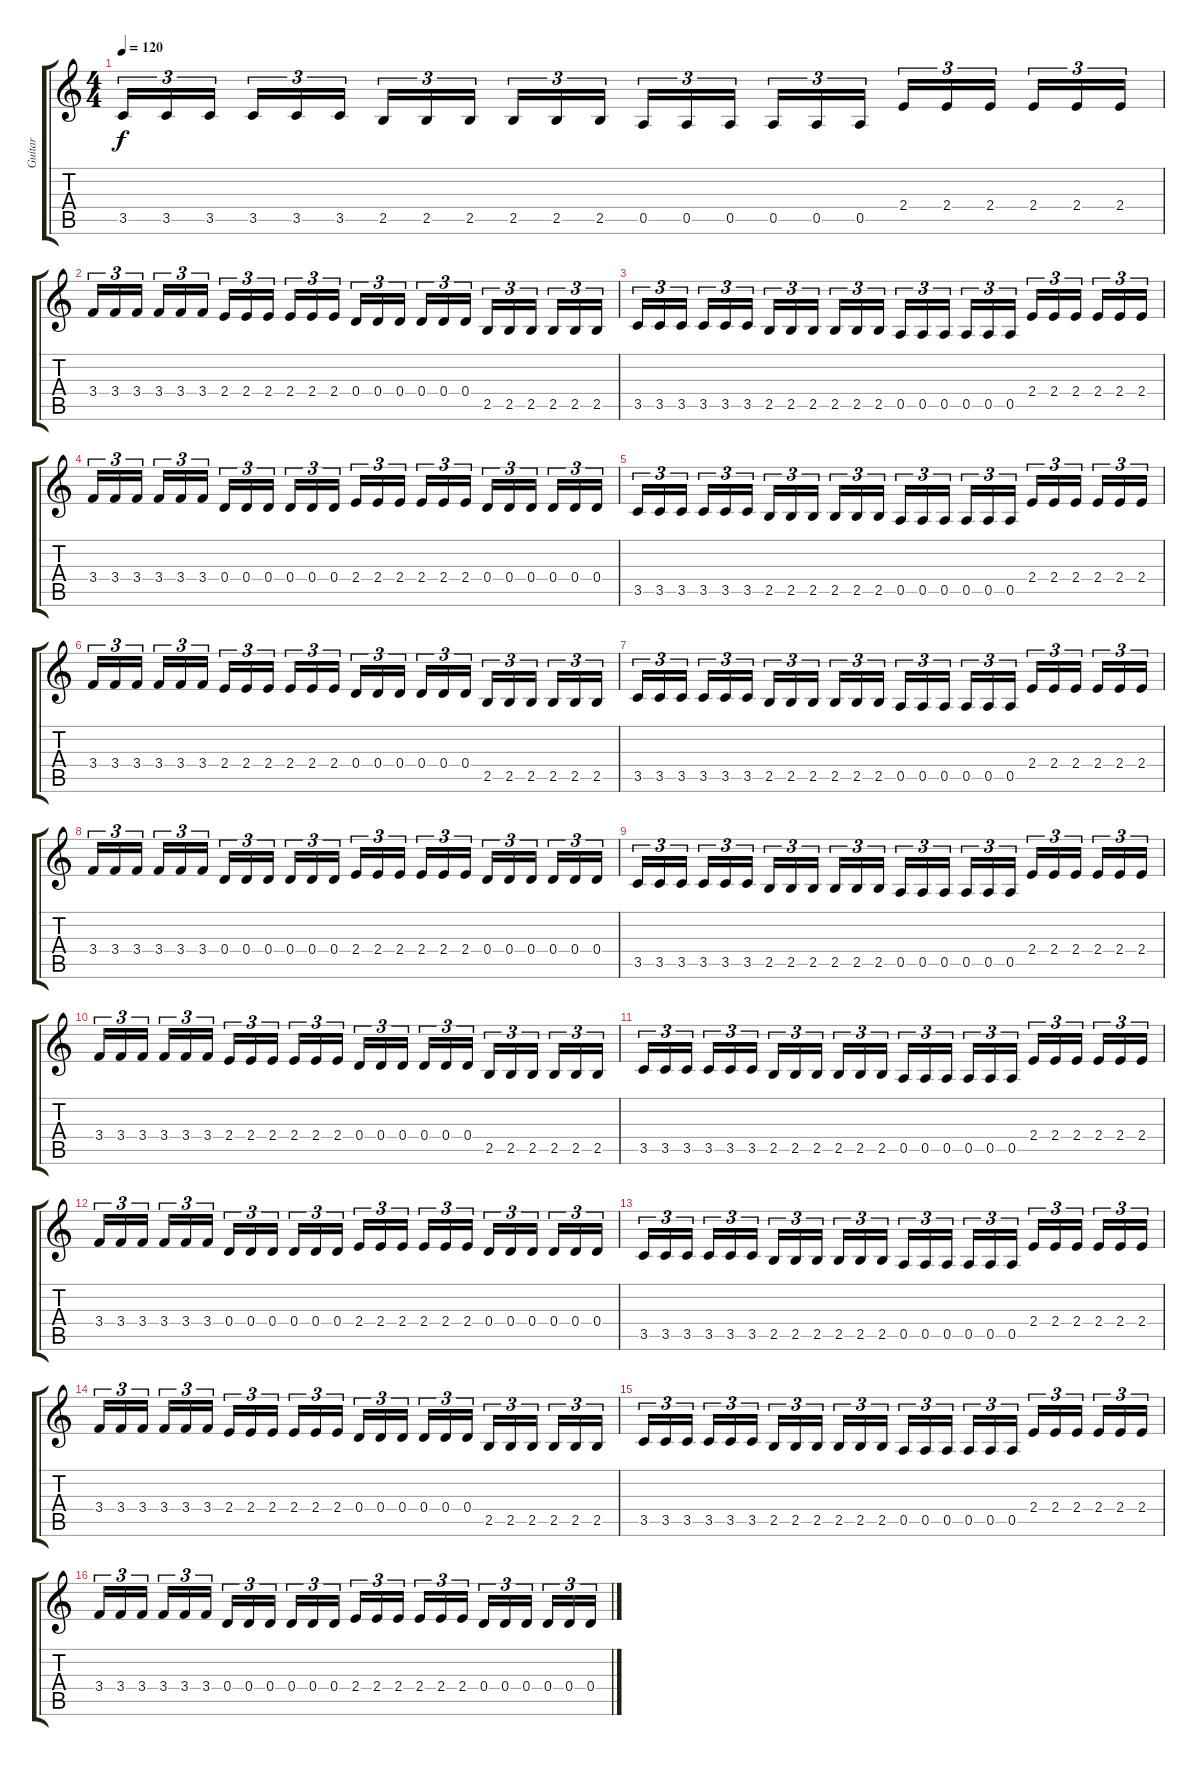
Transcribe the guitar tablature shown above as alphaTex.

\track ("Guitar" "Guitar") {instrument distortionguitar}
\staff {score tabs}
\tuning (E4 B3 G3 D3 A2 E2) {hide}
\ts (4 4)
\tempo 120
\clef g2
\ks c
3.5.16{tu (3 2) dy f instrument distortionguitar} 3.5.16{tu (3 2)} 3.5.16{tu (3 2)} 3.5.16{tu (3 2)} 3.5.16{tu (3 2)} 3.5.16{tu (3 2)} 2.5.16{tu (3 2)} 2.5.16{tu (3 2)} 2.5.16{tu (3 2)} 2.5.16{tu (3 2)} 2.5.16{tu (3 2)} 2.5.16{tu (3 2)} 0.5.16{tu (3 2)} 0.5.16{tu (3 2)} 0.5.16{tu (3 2)} 0.5.16{tu (3 2)} 0.5.16{tu (3 2)} 0.5.16{tu (3 2)} 2.4.16{tu (3 2)} 2.4.16{tu (3 2)} 2.4.16{tu (3 2)} 2.4.16{tu (3 2)} 2.4.16{tu (3 2)} 2.4.16{tu (3 2)} |
3.4.16{tu (3 2)} 3.4.16{tu (3 2)} 3.4.16{tu (3 2)} 3.4.16{tu (3 2)} 3.4.16{tu (3 2)} 3.4.16{tu (3 2)} 2.4.16{tu (3 2)} 2.4.16{tu (3 2)} 2.4.16{tu (3 2)} 2.4.16{tu (3 2)} 2.4.16{tu (3 2)} 2.4.16{tu (3 2)} 0.4.16{tu (3 2)} 0.4.16{tu (3 2)} 0.4.16{tu (3 2)} 0.4.16{tu (3 2)} 0.4.16{tu (3 2)} 0.4.16{tu (3 2)} 2.5.16{tu (3 2)} 2.5.16{tu (3 2)} 2.5.16{tu (3 2)} 2.5.16{tu (3 2)} 2.5.16{tu (3 2)} 2.5.16{tu (3 2)} |
3.5.16{tu (3 2)} 3.5.16{tu (3 2)} 3.5.16{tu (3 2)} 3.5.16{tu (3 2)} 3.5.16{tu (3 2)} 3.5.16{tu (3 2)} 2.5.16{tu (3 2)} 2.5.16{tu (3 2)} 2.5.16{tu (3 2)} 2.5.16{tu (3 2)} 2.5.16{tu (3 2)} 2.5.16{tu (3 2)} 0.5.16{tu (3 2)} 0.5.16{tu (3 2)} 0.5.16{tu (3 2)} 0.5.16{tu (3 2)} 0.5.16{tu (3 2)} 0.5.16{tu (3 2)} 2.4.16{tu (3 2)} 2.4.16{tu (3 2)} 2.4.16{tu (3 2)} 2.4.16{tu (3 2)} 2.4.16{tu (3 2)} 2.4.16{tu (3 2)} |
3.4.16{tu (3 2)} 3.4.16{tu (3 2)} 3.4.16{tu (3 2)} 3.4.16{tu (3 2)} 3.4.16{tu (3 2)} 3.4.16{tu (3 2)} 0.4.16{tu (3 2)} 0.4.16{tu (3 2)} 0.4.16{tu (3 2)} 0.4.16{tu (3 2)} 0.4.16{tu (3 2)} 0.4.16{tu (3 2)} 2.4.16{tu (3 2)} 2.4.16{tu (3 2)} 2.4.16{tu (3 2)} 2.4.16{tu (3 2)} 2.4.16{tu (3 2)} 2.4.16{tu (3 2)} 0.4.16{tu (3 2)} 0.4.16{tu (3 2)} 0.4.16{tu (3 2)} 0.4.16{tu (3 2)} 0.4.16{tu (3 2)} 0.4.16{tu (3 2)} |
3.5.16{tu (3 2)} 3.5.16{tu (3 2)} 3.5.16{tu (3 2)} 3.5.16{tu (3 2)} 3.5.16{tu (3 2)} 3.5.16{tu (3 2)} 2.5.16{tu (3 2)} 2.5.16{tu (3 2)} 2.5.16{tu (3 2)} 2.5.16{tu (3 2)} 2.5.16{tu (3 2)} 2.5.16{tu (3 2)} 0.5.16{tu (3 2)} 0.5.16{tu (3 2)} 0.5.16{tu (3 2)} 0.5.16{tu (3 2)} 0.5.16{tu (3 2)} 0.5.16{tu (3 2)} 2.4.16{tu (3 2)} 2.4.16{tu (3 2)} 2.4.16{tu (3 2)} 2.4.16{tu (3 2)} 2.4.16{tu (3 2)} 2.4.16{tu (3 2)} |
3.4.16{tu (3 2)} 3.4.16{tu (3 2)} 3.4.16{tu (3 2)} 3.4.16{tu (3 2)} 3.4.16{tu (3 2)} 3.4.16{tu (3 2)} 2.4.16{tu (3 2)} 2.4.16{tu (3 2)} 2.4.16{tu (3 2)} 2.4.16{tu (3 2)} 2.4.16{tu (3 2)} 2.4.16{tu (3 2)} 0.4.16{tu (3 2)} 0.4.16{tu (3 2)} 0.4.16{tu (3 2)} 0.4.16{tu (3 2)} 0.4.16{tu (3 2)} 0.4.16{tu (3 2)} 2.5.16{tu (3 2)} 2.5.16{tu (3 2)} 2.5.16{tu (3 2)} 2.5.16{tu (3 2)} 2.5.16{tu (3 2)} 2.5.16{tu (3 2)} |
3.5.16{tu (3 2)} 3.5.16{tu (3 2)} 3.5.16{tu (3 2)} 3.5.16{tu (3 2)} 3.5.16{tu (3 2)} 3.5.16{tu (3 2)} 2.5.16{tu (3 2)} 2.5.16{tu (3 2)} 2.5.16{tu (3 2)} 2.5.16{tu (3 2)} 2.5.16{tu (3 2)} 2.5.16{tu (3 2)} 0.5.16{tu (3 2)} 0.5.16{tu (3 2)} 0.5.16{tu (3 2)} 0.5.16{tu (3 2)} 0.5.16{tu (3 2)} 0.5.16{tu (3 2)} 2.4.16{tu (3 2)} 2.4.16{tu (3 2)} 2.4.16{tu (3 2)} 2.4.16{tu (3 2)} 2.4.16{tu (3 2)} 2.4.16{tu (3 2)} |
3.4.16{tu (3 2)} 3.4.16{tu (3 2)} 3.4.16{tu (3 2)} 3.4.16{tu (3 2)} 3.4.16{tu (3 2)} 3.4.16{tu (3 2)} 0.4.16{tu (3 2)} 0.4.16{tu (3 2)} 0.4.16{tu (3 2)} 0.4.16{tu (3 2)} 0.4.16{tu (3 2)} 0.4.16{tu (3 2)} 2.4.16{tu (3 2)} 2.4.16{tu (3 2)} 2.4.16{tu (3 2)} 2.4.16{tu (3 2)} 2.4.16{tu (3 2)} 2.4.16{tu (3 2)} 0.4.16{tu (3 2)} 0.4.16{tu (3 2)} 0.4.16{tu (3 2)} 0.4.16{tu (3 2)} 0.4.16{tu (3 2)} 0.4.16{tu (3 2)} |
3.5.16{tu (3 2)} 3.5.16{tu (3 2)} 3.5.16{tu (3 2)} 3.5.16{tu (3 2)} 3.5.16{tu (3 2)} 3.5.16{tu (3 2)} 2.5.16{tu (3 2)} 2.5.16{tu (3 2)} 2.5.16{tu (3 2)} 2.5.16{tu (3 2)} 2.5.16{tu (3 2)} 2.5.16{tu (3 2)} 0.5.16{tu (3 2)} 0.5.16{tu (3 2)} 0.5.16{tu (3 2)} 0.5.16{tu (3 2)} 0.5.16{tu (3 2)} 0.5.16{tu (3 2)} 2.4.16{tu (3 2)} 2.4.16{tu (3 2)} 2.4.16{tu (3 2)} 2.4.16{tu (3 2)} 2.4.16{tu (3 2)} 2.4.16{tu (3 2)} |
3.4.16{tu (3 2)} 3.4.16{tu (3 2)} 3.4.16{tu (3 2)} 3.4.16{tu (3 2)} 3.4.16{tu (3 2)} 3.4.16{tu (3 2)} 2.4.16{tu (3 2)} 2.4.16{tu (3 2)} 2.4.16{tu (3 2)} 2.4.16{tu (3 2)} 2.4.16{tu (3 2)} 2.4.16{tu (3 2)} 0.4.16{tu (3 2)} 0.4.16{tu (3 2)} 0.4.16{tu (3 2)} 0.4.16{tu (3 2)} 0.4.16{tu (3 2)} 0.4.16{tu (3 2)} 2.5.16{tu (3 2)} 2.5.16{tu (3 2)} 2.5.16{tu (3 2)} 2.5.16{tu (3 2)} 2.5.16{tu (3 2)} 2.5.16{tu (3 2)} |
3.5.16{tu (3 2)} 3.5.16{tu (3 2)} 3.5.16{tu (3 2)} 3.5.16{tu (3 2)} 3.5.16{tu (3 2)} 3.5.16{tu (3 2)} 2.5.16{tu (3 2)} 2.5.16{tu (3 2)} 2.5.16{tu (3 2)} 2.5.16{tu (3 2)} 2.5.16{tu (3 2)} 2.5.16{tu (3 2)} 0.5.16{tu (3 2)} 0.5.16{tu (3 2)} 0.5.16{tu (3 2)} 0.5.16{tu (3 2)} 0.5.16{tu (3 2)} 0.5.16{tu (3 2)} 2.4.16{tu (3 2)} 2.4.16{tu (3 2)} 2.4.16{tu (3 2)} 2.4.16{tu (3 2)} 2.4.16{tu (3 2)} 2.4.16{tu (3 2)} |
3.4.16{tu (3 2)} 3.4.16{tu (3 2)} 3.4.16{tu (3 2)} 3.4.16{tu (3 2)} 3.4.16{tu (3 2)} 3.4.16{tu (3 2)} 0.4.16{tu (3 2)} 0.4.16{tu (3 2)} 0.4.16{tu (3 2)} 0.4.16{tu (3 2)} 0.4.16{tu (3 2)} 0.4.16{tu (3 2)} 2.4.16{tu (3 2)} 2.4.16{tu (3 2)} 2.4.16{tu (3 2)} 2.4.16{tu (3 2)} 2.4.16{tu (3 2)} 2.4.16{tu (3 2)} 0.4.16{tu (3 2)} 0.4.16{tu (3 2)} 0.4.16{tu (3 2)} 0.4.16{tu (3 2)} 0.4.16{tu (3 2)} 0.4.16{tu (3 2)} |
3.5.16{tu (3 2)} 3.5.16{tu (3 2)} 3.5.16{tu (3 2)} 3.5.16{tu (3 2)} 3.5.16{tu (3 2)} 3.5.16{tu (3 2)} 2.5.16{tu (3 2)} 2.5.16{tu (3 2)} 2.5.16{tu (3 2)} 2.5.16{tu (3 2)} 2.5.16{tu (3 2)} 2.5.16{tu (3 2)} 0.5.16{tu (3 2)} 0.5.16{tu (3 2)} 0.5.16{tu (3 2)} 0.5.16{tu (3 2)} 0.5.16{tu (3 2)} 0.5.16{tu (3 2)} 2.4.16{tu (3 2)} 2.4.16{tu (3 2)} 2.4.16{tu (3 2)} 2.4.16{tu (3 2)} 2.4.16{tu (3 2)} 2.4.16{tu (3 2)} |
3.4.16{tu (3 2)} 3.4.16{tu (3 2)} 3.4.16{tu (3 2)} 3.4.16{tu (3 2)} 3.4.16{tu (3 2)} 3.4.16{tu (3 2)} 2.4.16{tu (3 2)} 2.4.16{tu (3 2)} 2.4.16{tu (3 2)} 2.4.16{tu (3 2)} 2.4.16{tu (3 2)} 2.4.16{tu (3 2)} 0.4.16{tu (3 2)} 0.4.16{tu (3 2)} 0.4.16{tu (3 2)} 0.4.16{tu (3 2)} 0.4.16{tu (3 2)} 0.4.16{tu (3 2)} 2.5.16{tu (3 2)} 2.5.16{tu (3 2)} 2.5.16{tu (3 2)} 2.5.16{tu (3 2)} 2.5.16{tu (3 2)} 2.5.16{tu (3 2)} |
3.5.16{tu (3 2)} 3.5.16{tu (3 2)} 3.5.16{tu (3 2)} 3.5.16{tu (3 2)} 3.5.16{tu (3 2)} 3.5.16{tu (3 2)} 2.5.16{tu (3 2)} 2.5.16{tu (3 2)} 2.5.16{tu (3 2)} 2.5.16{tu (3 2)} 2.5.16{tu (3 2)} 2.5.16{tu (3 2)} 0.5.16{tu (3 2)} 0.5.16{tu (3 2)} 0.5.16{tu (3 2)} 0.5.16{tu (3 2)} 0.5.16{tu (3 2)} 0.5.16{tu (3 2)} 2.4.16{tu (3 2)} 2.4.16{tu (3 2)} 2.4.16{tu (3 2)} 2.4.16{tu (3 2)} 2.4.16{tu (3 2)} 2.4.16{tu (3 2)} |
3.4.16{tu (3 2)} 3.4.16{tu (3 2)} 3.4.16{tu (3 2)} 3.4.16{tu (3 2)} 3.4.16{tu (3 2)} 3.4.16{tu (3 2)} 0.4.16{tu (3 2)} 0.4.16{tu (3 2)} 0.4.16{tu (3 2)} 0.4.16{tu (3 2)} 0.4.16{tu (3 2)} 0.4.16{tu (3 2)} 2.4.16{tu (3 2)} 2.4.16{tu (3 2)} 2.4.16{tu (3 2)} 2.4.16{tu (3 2)} 2.4.16{tu (3 2)} 2.4.16{tu (3 2)} 0.4.16{tu (3 2)} 0.4.16{tu (3 2)} 0.4.16{tu (3 2)} 0.4.16{tu (3 2)} 0.4.16{tu (3 2)} 0.4.16{tu (3 2)}
